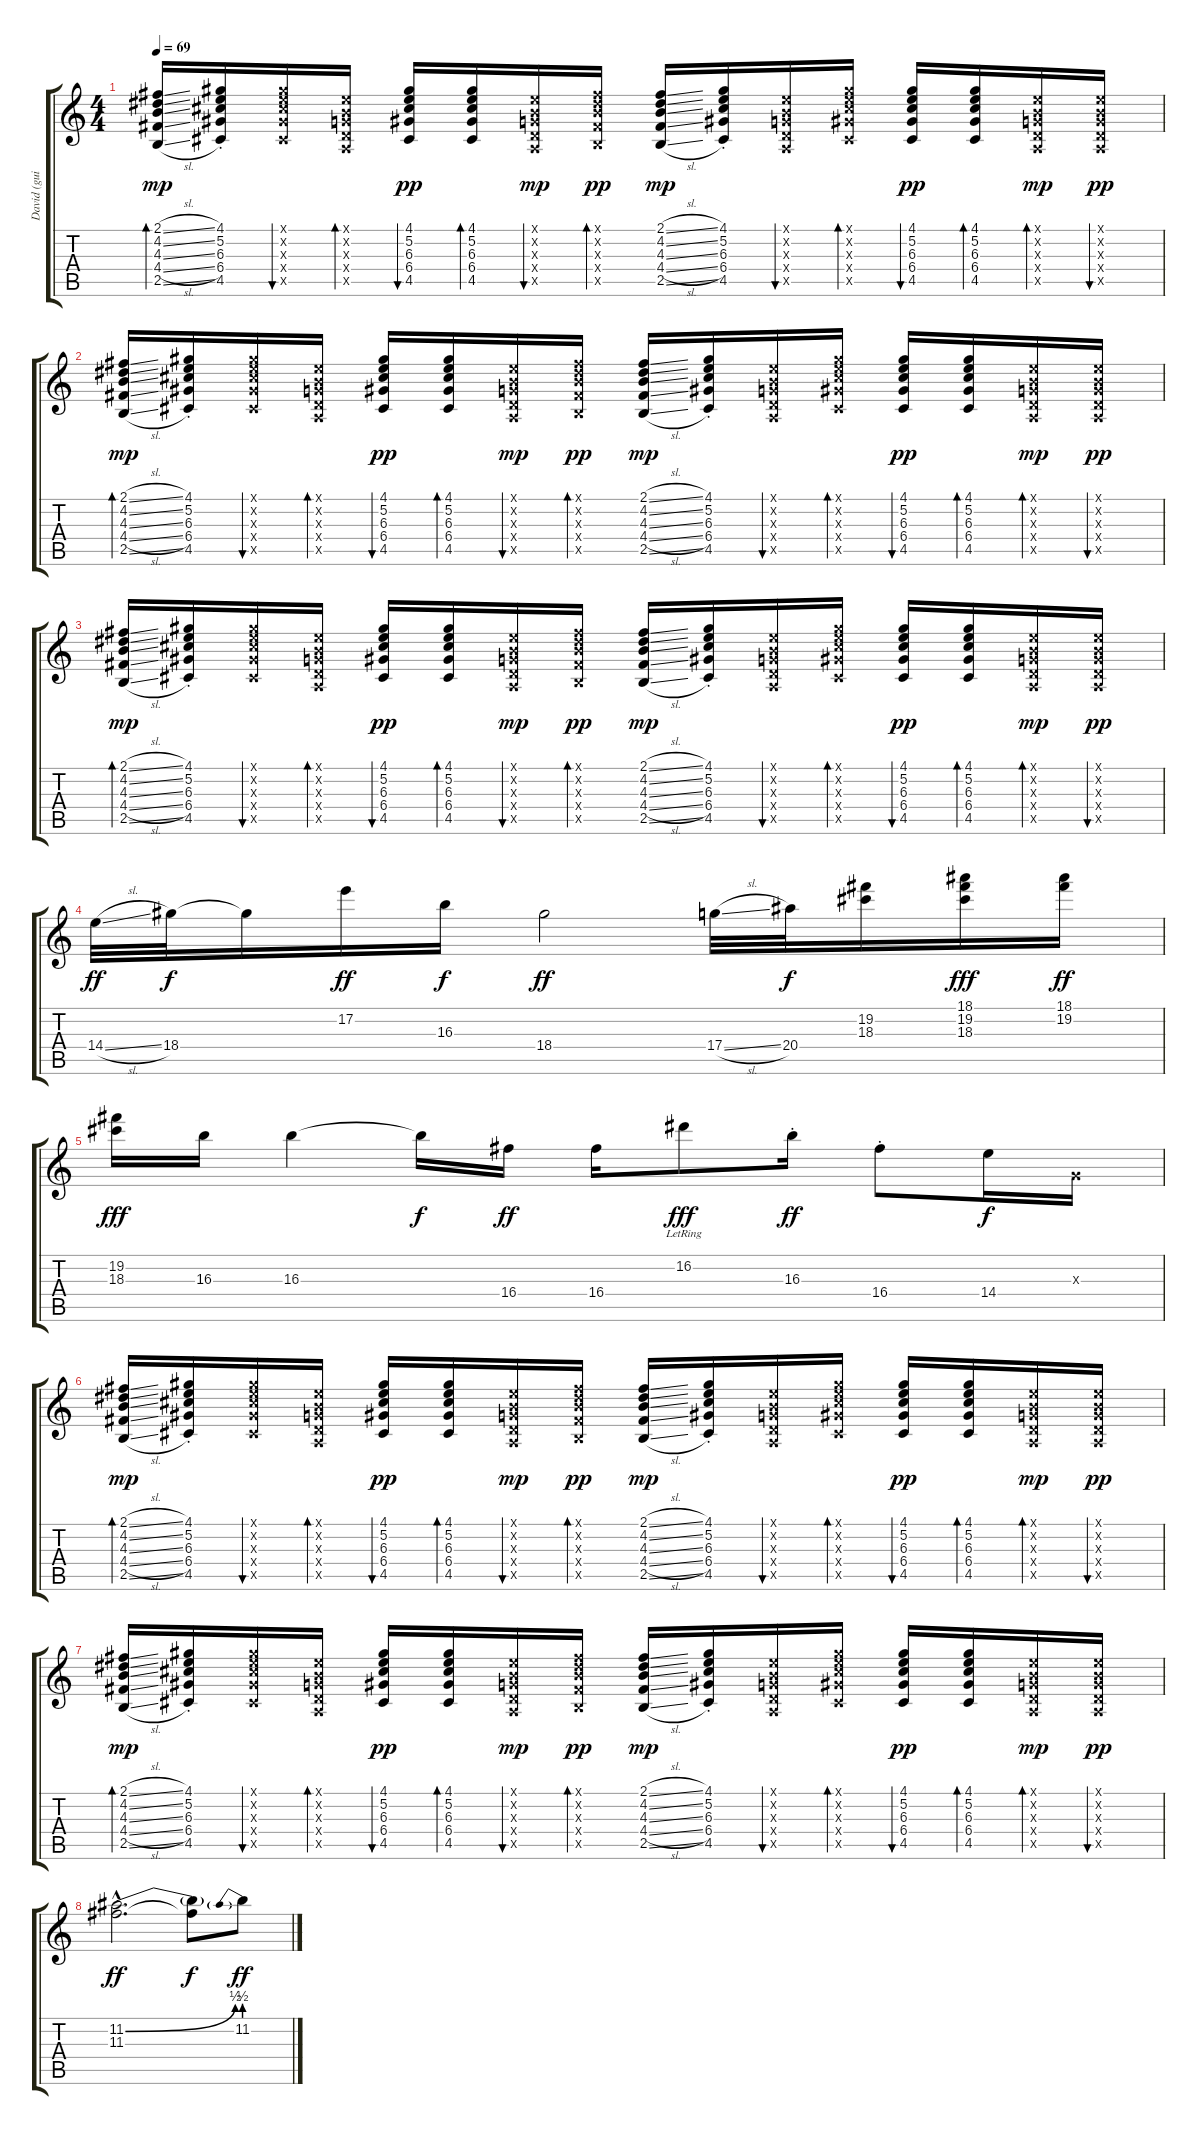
\track ("David (guitar dist.)" "David (gui") {instrument distortionguitar}
\staff {score tabs}
\tuning (E4 B3 G3 D3 A2 E2) {hide}
\ts (4 4)
\tempo 69
\clef g2
\ks c
(2.1{sl} 4.2{sl} 4.3{sl} 4.4{sl} 2.5{sl}).16{bd 30 dy mp} (4.1{st} 5.2{st} 6.3{st} 6.4{st} 4.5{st}).16 (4.1{x} 5.2{x} 6.3{x} 6.4{x} 4.5{x}).16{bu 30} (0.1{x} 0.2{x} 0.3{x} 0.4{x} 0.5{x}).16{bd 30} (4.1 5.2 6.3 6.4 4.5).16{bu 30 dy pp} (4.1 5.2 6.3 6.4 4.5).16{bd 30} (0.1{x} 0.2{x} 0.3{x} 0.4{x} 0.5{x}).16{bu 30 dy mp} (2.1{x} 4.2{x} 4.3{x} 4.4{x} 2.5{x}).16{bd 30 dy pp} (2.1{sl} 4.2{sl} 4.3{sl} 4.4{sl} 2.5{sl}).16{dy mp} (4.1{st} 5.2 6.3{st} 6.4{st} 4.5{st}).16 (0.1{x} 0.2{x} 0.3{x} 0.4{x} 0.5{x}).16{bu 30} (4.1{x} 5.2{x} 6.3{x} 6.4{x} 4.5{x}).16{bd 30} (4.1 5.2 6.3 6.4 4.5).16{bu 30 dy pp} (4.1 5.2 6.3 6.4 4.5).16{bd 30} (0.1{x} 0.2{x} 0.3{x} 0.4{x} 0.5{x}).16{bd 30 dy mp} (0.1{x} 0.2{x} 0.3{x} 0.4{x} 0.5{x}).16{bu 30 dy pp} |
(2.1{sl} 4.2{sl} 4.3{sl} 4.4{sl} 2.5{sl}).16{bd 30 dy mp} (4.1{st} 5.2{st} 6.3{st} 6.4{st} 4.5{st}).16 (4.1{x} 5.2{x} 6.3{x} 6.4{x} 4.5{x}).16{bu 30} (0.1{x} 0.2{x} 0.3{x} 0.4{x} 0.5{x}).16{bd 30} (4.1 5.2 6.3 6.4 4.5).16{bu 30 dy pp} (4.1 5.2 6.3 6.4 4.5).16{bd 30} (0.1{x} 0.2{x} 0.3{x} 0.4{x} 0.5{x}).16{bu 30 dy mp} (2.1{x} 4.2{x} 4.3{x} 4.4{x} 2.5{x}).16{bd 30 dy pp} (2.1{sl} 4.2{sl} 4.3{sl} 4.4{sl} 2.5{sl}).16{dy mp} (4.1{st} 5.2 6.3{st} 6.4{st} 4.5{st}).16 (0.1{x} 0.2{x} 0.3{x} 0.4{x} 0.5{x}).16{bu 30} (4.1{x} 5.2{x} 6.3{x} 6.4{x} 4.5{x}).16{bd 30} (4.1 5.2 6.3 6.4 4.5).16{bu 30 dy pp} (4.1 5.2 6.3 6.4 4.5).16{bd 30} (0.1{x} 0.2{x} 0.3{x} 0.4{x} 0.5{x}).16{bd 30 dy mp} (0.1{x} 0.2{x} 0.3{x} 0.4{x} 0.5{x}).16{bu 30 dy pp} |
(2.1{sl} 4.2{sl} 4.3{sl} 4.4{sl} 2.5{sl}).16{bd 30 dy mp} (4.1{st} 5.2{st} 6.3{st} 6.4{st} 4.5{st}).16 (4.1{x} 5.2{x} 6.3{x} 6.4{x} 4.5{x}).16{bu 30} (0.1{x} 0.2{x} 0.3{x} 0.4{x} 0.5{x}).16{bd 30} (4.1 5.2 6.3 6.4 4.5).16{bu 30 dy pp} (4.1 5.2 6.3 6.4 4.5).16{bd 30} (0.1{x} 0.2{x} 0.3{x} 0.4{x} 0.5{x}).16{bu 30 dy mp} (2.1{x} 4.2{x} 4.3{x} 4.4{x} 2.5{x}).16{bd 30 dy pp} (2.1{sl} 4.2{sl} 4.3{sl} 4.4{sl} 2.5{sl}).16{dy mp} (4.1{st} 5.2 6.3{st} 6.4{st} 4.5{st}).16 (0.1{x} 0.2{x} 0.3{x} 0.4{x} 0.5{x}).16{bu 30} (4.1{x} 5.2{x} 6.3{x} 6.4{x} 4.5{x}).16{bd 30} (4.1 5.2 6.3 6.4 4.5).16{bu 30 dy pp} (4.1 5.2 6.3 6.4 4.5).16{bd 30} (0.1{x} 0.2{x} 0.3{x} 0.4{x} 0.5{x}).16{bd 30 dy mp} (0.1{x} 0.2{x} 0.3{x} 0.4{x} 0.5{x}).16{bu 30 dy pp} |
14.4{sl}.32{dy ff} 18.4.32{dy f} 18.4{t}.16 17.2.16{dy ff} 16.3.16{dy f} 18.4.2{dy ff} 17.4{sl}.32 20.4.32{dy f} (19.2 18.3).16 (18.1 19.2 18.3).16{dy fff} (18.1 19.2).16{dy ff} |
(19.2 18.3).16{dy fff} 16.3.16 16.3.4 16.3{t}.16{dy f} 16.4.16{dy ff} 16.4.16 16.2{lr}.8{dy fff} 16.3{st}.16{dy ff} 16.4{st}.8 14.4.16{dy f} 0.3{x}.16 |
(2.1{sl} 4.2{sl} 4.3{sl} 4.4{sl} 2.5{sl}).16{bd 30 dy mp} (4.1{st} 5.2{st} 6.3{st} 6.4{st} 4.5{st}).16 (4.1{x} 5.2{x} 6.3{x} 6.4{x} 4.5{x}).16{bu 30} (0.1{x} 0.2{x} 0.3{x} 0.4{x} 0.5{x}).16{bd 30} (4.1 5.2 6.3 6.4 4.5).16{bu 30 dy pp} (4.1 5.2 6.3 6.4 4.5).16{bd 30} (0.1{x} 0.2{x} 0.3{x} 0.4{x} 0.5{x}).16{bu 30 dy mp} (2.1{x} 4.2{x} 4.3{x} 4.4{x} 2.5{x}).16{bd 30 dy pp} (2.1{sl} 4.2{sl} 4.3{sl} 4.4{sl} 2.5{sl}).16{dy mp} (4.1{st} 5.2 6.3{st} 6.4{st} 4.5{st}).16 (0.1{x} 0.2{x} 0.3{x} 0.4{x} 0.5{x}).16{bu 30} (4.1{x} 5.2{x} 6.3{x} 6.4{x} 4.5{x}).16{bd 30} (4.1 5.2 6.3 6.4 4.5).16{bu 30 dy pp} (4.1 5.2 6.3 6.4 4.5).16{bd 30} (0.1{x} 0.2{x} 0.3{x} 0.4{x} 0.5{x}).16{bd 30 dy mp} (0.1{x} 0.2{x} 0.3{x} 0.4{x} 0.5{x}).16{bu 30 dy pp} |
(2.1{sl} 4.2{sl} 4.3{sl} 4.4{sl} 2.5{sl}).16{bd 30 dy mp} (4.1{st} 5.2{st} 6.3{st} 6.4{st} 4.5{st}).16 (4.1{x} 5.2{x} 6.3{x} 6.4{x} 4.5{x}).16{bu 30} (0.1{x} 0.2{x} 0.3{x} 0.4{x} 0.5{x}).16{bd 30} (4.1 5.2 6.3 6.4 4.5).16{bu 30 dy pp} (4.1 5.2 6.3 6.4 4.5).16{bd 30} (0.1{x} 0.2{x} 0.3{x} 0.4{x} 0.5{x}).16{bu 30 dy mp} (2.1{x} 4.2{x} 4.3{x} 4.4{x} 2.5{x}).16{bd 30 dy pp} (2.1{sl} 4.2{sl} 4.3{sl} 4.4{sl} 2.5{sl}).16{dy mp} (4.1{st} 5.2 6.3{st} 6.4{st} 4.5{st}).16 (0.1{x} 0.2{x} 0.3{x} 0.4{x} 0.5{x}).16{bu 30} (4.1{x} 5.2{x} 6.3{x} 6.4{x} 4.5{x}).16{bd 30} (4.1 5.2 6.3 6.4 4.5).16{bu 30 dy pp} (4.1 5.2 6.3 6.4 4.5).16{bd 30} (0.1{x} 0.2{x} 0.3{x} 0.4{x} 0.5{x}).16{bd 30 dy mp} (0.1{x} 0.2{x} 0.3{x} 0.4{x} 0.5{x}).16{bu 30 dy pp} |
(11.2{be (bend 0 0 60 2) hac} 11.3{hac}).2{d dy ff} (11.2{t} 11.3{t}).8{dy f} 11.2{be (prebend 0 2 60 2)}.8{dy ff}
